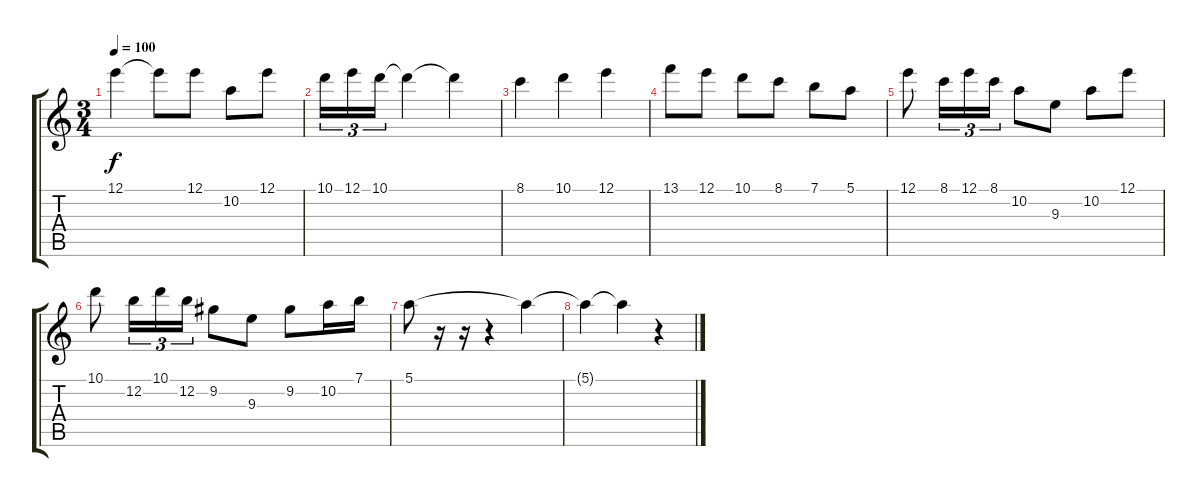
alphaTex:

\track "" {instrument acousticguitarnylon}
\staff {score tabs}
\tuning (E4 B3 G3 D3 A2 E2) {hide}
\ts (3 4)
\tempo 100
\clef g2
\ks c
12.1.4{dy f} 12.1{t}.8 12.1.8 10.2.8 12.1.8 |
10.1.16{tu (3 2)} 12.1.16{tu (3 2)} 10.1.16{tu (3 2)} 10.1{t}.4 10.1{t}.4 |
8.1.4 10.1.4 12.1.4 |
13.1.8 12.1.8 10.1.8 8.1.8 7.1.8 5.1.8 |
12.1.8 8.1.16{tu (3 2)} 12.1.16{tu (3 2)} 8.1.16{tu (3 2)} 10.2.8 9.3.8 10.2.8 12.1.8 |
10.1.8 12.2.16{tu (3 2)} 10.1.16{tu (3 2)} 12.2.16{tu (3 2)} 9.2.8 9.3.8 9.2.8 10.2.16 7.1.16 |
5.1.8 r.16 r.16 r.4 5.1{t}.4 |
5.1{t}.4 5.1{t}.4 r.4
